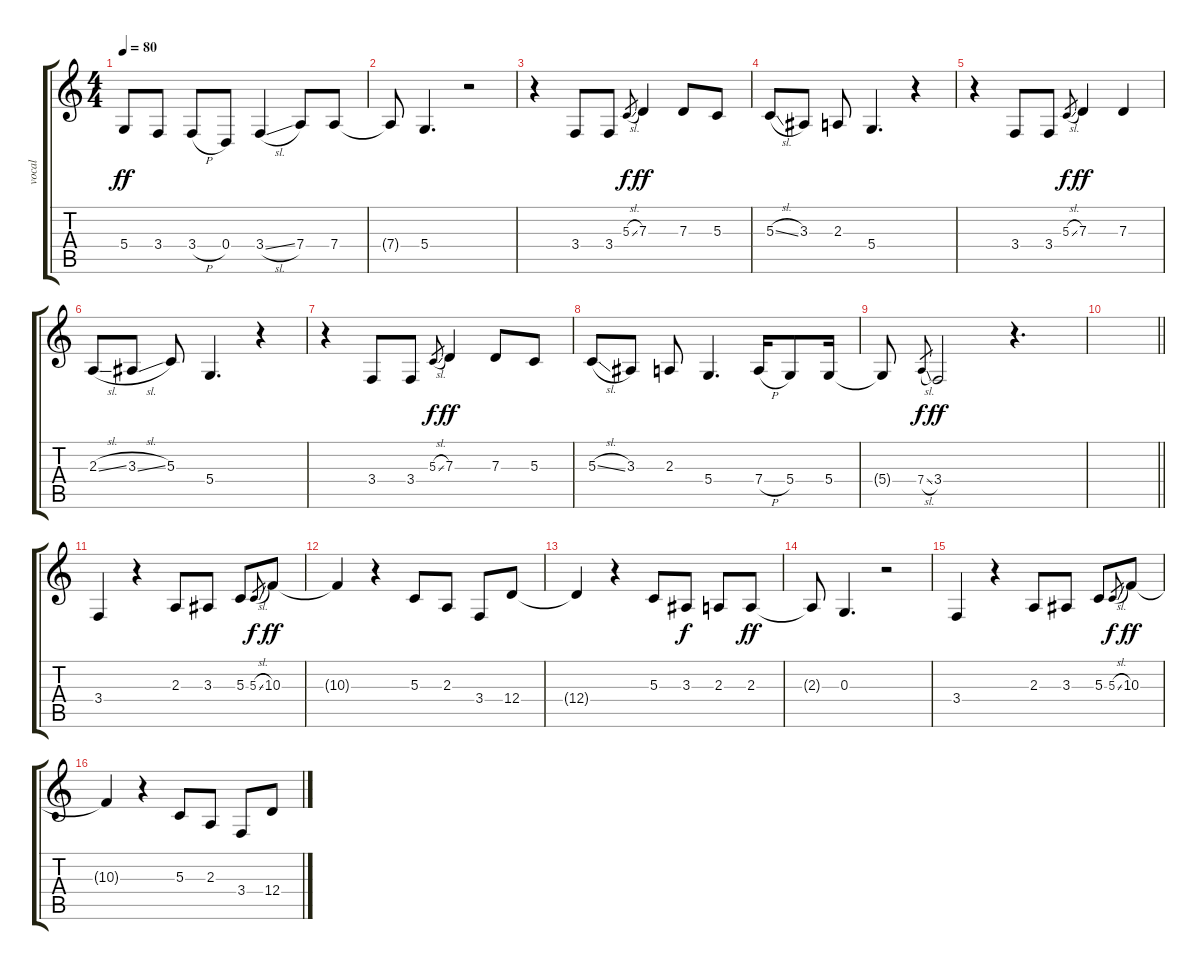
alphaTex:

\track ("vocal" "vocal") {instrument clarinet}
\staff {score tabs}
\tuning (E4 B3 G3 D3 A2 E2) {hide}
\ts (4 4)
\tempo 80
\clef g2
\ks c
5.4{t}.8{dy ff} 3.4.8 3.4{h}.8 0.4.8 3.4{sl}.4 7.4.8 7.4.8 |
7.4{t}.8 5.4.4{d} r.2 |
r.4 3.4.8 3.4.8 5.3{sl}.8{gr dy f} 7.3.4{dy ff} 7.3.8 5.3.8 |
5.3{sl}.8 3.3.8 2.3.8 5.4.4{d} r.4 |
r.4 3.4.8 3.4.8 5.3{sl}.8{gr dy f} 7.3.4{dy ff} 7.3.4 |
2.3{sl}.8 3.3{sl}.8 5.3.8 5.4.4{d} r.4 |
r.4 3.4.8 3.4.8 5.3{sl}.8{gr dy f} 7.3.4{dy ff} 7.3.8 5.3.8 |
5.3{sl}.8 3.3.8 2.3.8 5.4.4{d} 7.4{h}.16 5.4.8 5.4.16 |
5.4{t}.8 7.4{sl}.8{gr dy f} 3.4.2{dy ff} r.4{d} |
\barLineRight lightlight
|
\section ("" "")
3.4.4 r.4 2.3.8 3.3.8 5.3.8 5.3{sl}.8{gr dy f} 10.3.8{dy ff} |
10.3{t}.4 r.4 5.3.8 2.3.8 3.4.8 12.4.8 |
12.4{t}.4 r.4 5.3.8 3.3.8{dy f} 2.3.8 2.3.8{dy ff} |
2.3{t}.8 0.3.4{d} r.2 |
3.4.4 r.4 2.3.8 3.3.8 5.3.8 5.3{sl}.8{gr dy f} 10.3.8{dy ff} |
10.3{t}.4 r.4 5.3.8 2.3.8 3.4.8 12.4.8
